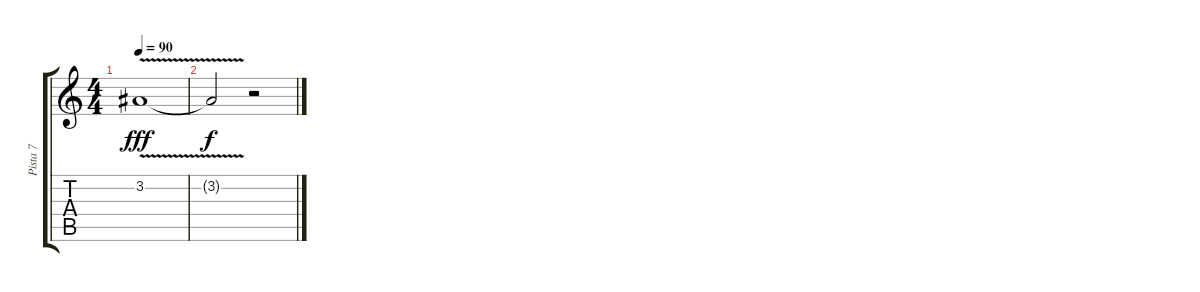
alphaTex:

\track ("Pista 7" "Pista 7") {instrument overdrivenguitar}
\staff {score tabs}
\tuning (C4 G3 Eb3 Bb2 F2 C2) {hide}
\ts (4 4)
\tempo 90
\clef g2
\ks c
3.2{v}.1{dy fff} |
3.2{t}.2{dy f} r.2
